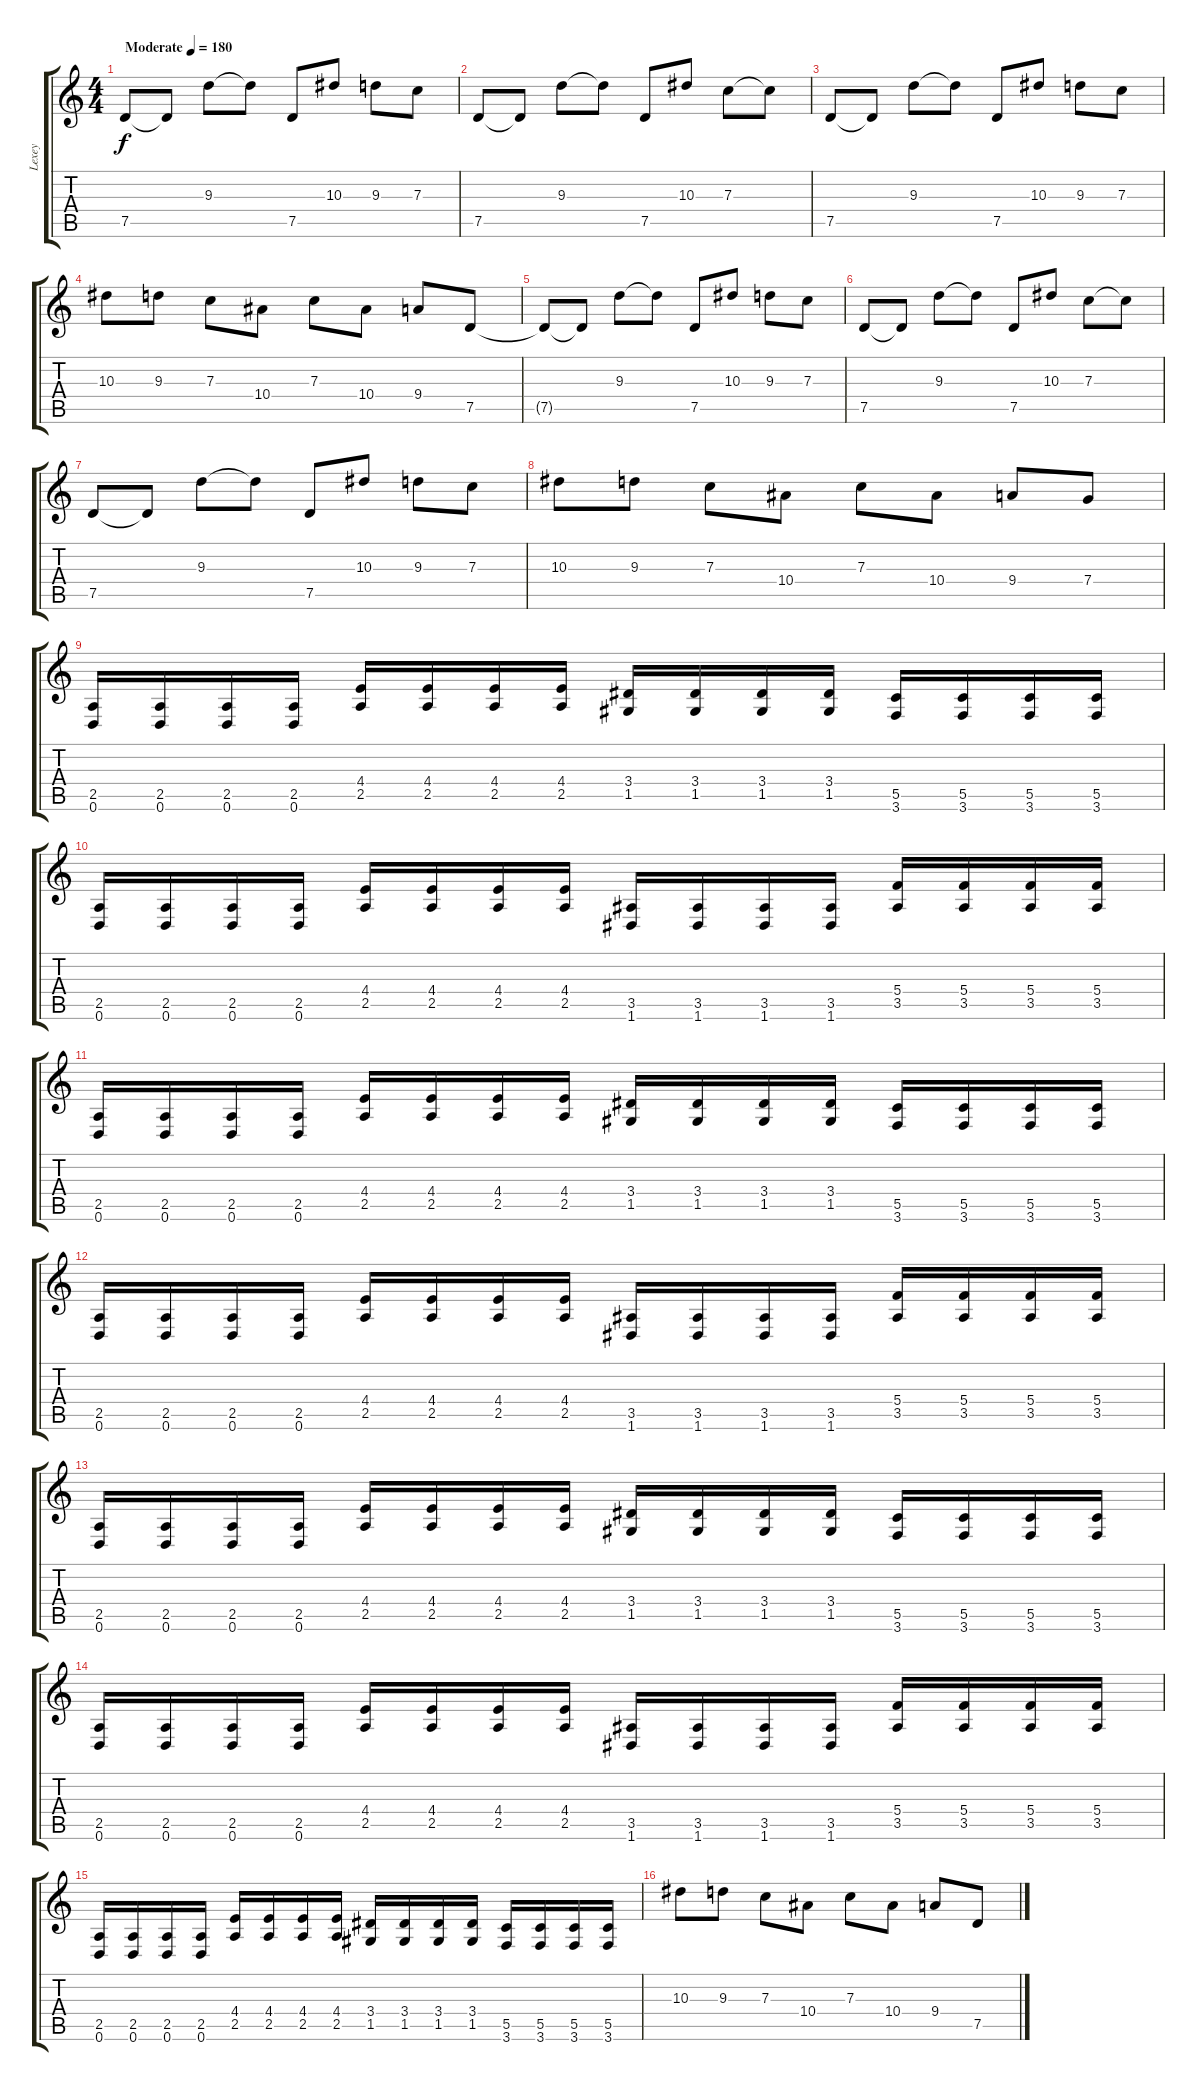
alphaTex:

\track ("Lexey" "Lexey") {instrument distortionguitar}
\staff {score tabs}
\tuning (D4 A3 F3 C3 G2 D2) {hide}
\ts (4 4)
\tempo (180 "Moderate")
\clef g2
\ks c
7.5.8{dy f instrument distortionguitar} 7.5{t}.8 9.3.8 9.3{t}.8 7.5.8 10.3.8 9.3.8 7.3.8 |
7.5.8 7.5{t}.8 9.3.8 9.3{t}.8 7.5.8 10.3.8 7.3.8 7.3{t}.8 |
7.5.8 7.5{t}.8 9.3.8 9.3{t}.8 7.5.8 10.3.8 9.3.8 7.3.8 |
10.3.8 9.3.8 7.3.8 10.4.8 7.3.8 10.4.8 9.4.8 7.5.8 |
7.5{t}.8 7.5{t}.8 9.3.8 9.3{t}.8 7.5.8 10.3.8 9.3.8 7.3.8 |
7.5.8 7.5{t}.8 9.3.8 9.3{t}.8 7.5.8 10.3.8 7.3.8 7.3{t}.8 |
7.5.8 7.5{t}.8 9.3.8 9.3{t}.8 7.5.8 10.3.8 9.3.8 7.3.8 |
10.3.8 9.3.8 7.3.8 10.4.8 7.3.8 10.4.8 9.4.8 7.4.8 |
(2.5 0.6).16 (2.5 0.6).16 (2.5 0.6).16 (2.5 0.6).16 (4.4 2.5).16 (4.4 2.5).16 (4.4 2.5).16 (4.4 2.5).16 (3.4 1.5).16 (3.4 1.5).16 (3.4 1.5).16 (3.4 1.5).16 (5.5 3.6).16 (5.5 3.6).16 (5.5 3.6).16 (5.5 3.6).16 |
(2.5 0.6).16 (2.5 0.6).16 (2.5 0.6).16 (2.5 0.6).16 (4.4 2.5).16 (4.4 2.5).16 (4.4 2.5).16 (4.4 2.5).16 (3.5 1.6).16 (3.5 1.6).16 (3.5 1.6).16 (3.5 1.6).16 (5.4 3.5).16 (5.4 3.5).16 (5.4 3.5).16 (5.4 3.5).16 |
(2.5 0.6).16 (2.5 0.6).16 (2.5 0.6).16 (2.5 0.6).16 (4.4 2.5).16 (4.4 2.5).16 (4.4 2.5).16 (4.4 2.5).16 (3.4 1.5).16 (3.4 1.5).16 (3.4 1.5).16 (3.4 1.5).16 (5.5 3.6).16 (5.5 3.6).16 (5.5 3.6).16 (5.5 3.6).16 |
(2.5 0.6).16 (2.5 0.6).16 (2.5 0.6).16 (2.5 0.6).16 (4.4 2.5).16 (4.4 2.5).16 (4.4 2.5).16 (4.4 2.5).16 (3.5 1.6).16 (3.5 1.6).16 (3.5 1.6).16 (3.5 1.6).16 (5.4 3.5).16 (5.4 3.5).16 (5.4 3.5).16 (5.4 3.5).16 |
(2.5 0.6).16 (2.5 0.6).16 (2.5 0.6).16 (2.5 0.6).16 (4.4 2.5).16 (4.4 2.5).16 (4.4 2.5).16 (4.4 2.5).16 (3.4 1.5).16 (3.4 1.5).16 (3.4 1.5).16 (3.4 1.5).16 (5.5 3.6).16 (5.5 3.6).16 (5.5 3.6).16 (5.5 3.6).16 |
(2.5 0.6).16 (2.5 0.6).16 (2.5 0.6).16 (2.5 0.6).16 (4.4 2.5).16 (4.4 2.5).16 (4.4 2.5).16 (4.4 2.5).16 (3.5 1.6).16 (3.5 1.6).16 (3.5 1.6).16 (3.5 1.6).16 (5.4 3.5).16 (5.4 3.5).16 (5.4 3.5).16 (5.4 3.5).16 |
(2.5 0.6).16 (2.5 0.6).16 (2.5 0.6).16 (2.5 0.6).16 (4.4 2.5).16 (4.4 2.5).16 (4.4 2.5).16 (4.4 2.5).16 (3.4 1.5).16 (3.4 1.5).16 (3.4 1.5).16 (3.4 1.5).16 (5.5 3.6).16 (5.5 3.6).16 (5.5 3.6).16 (5.5 3.6).16 |
10.3.8 9.3.8 7.3.8 10.4.8 7.3.8 10.4.8 9.4.8 7.5.8
